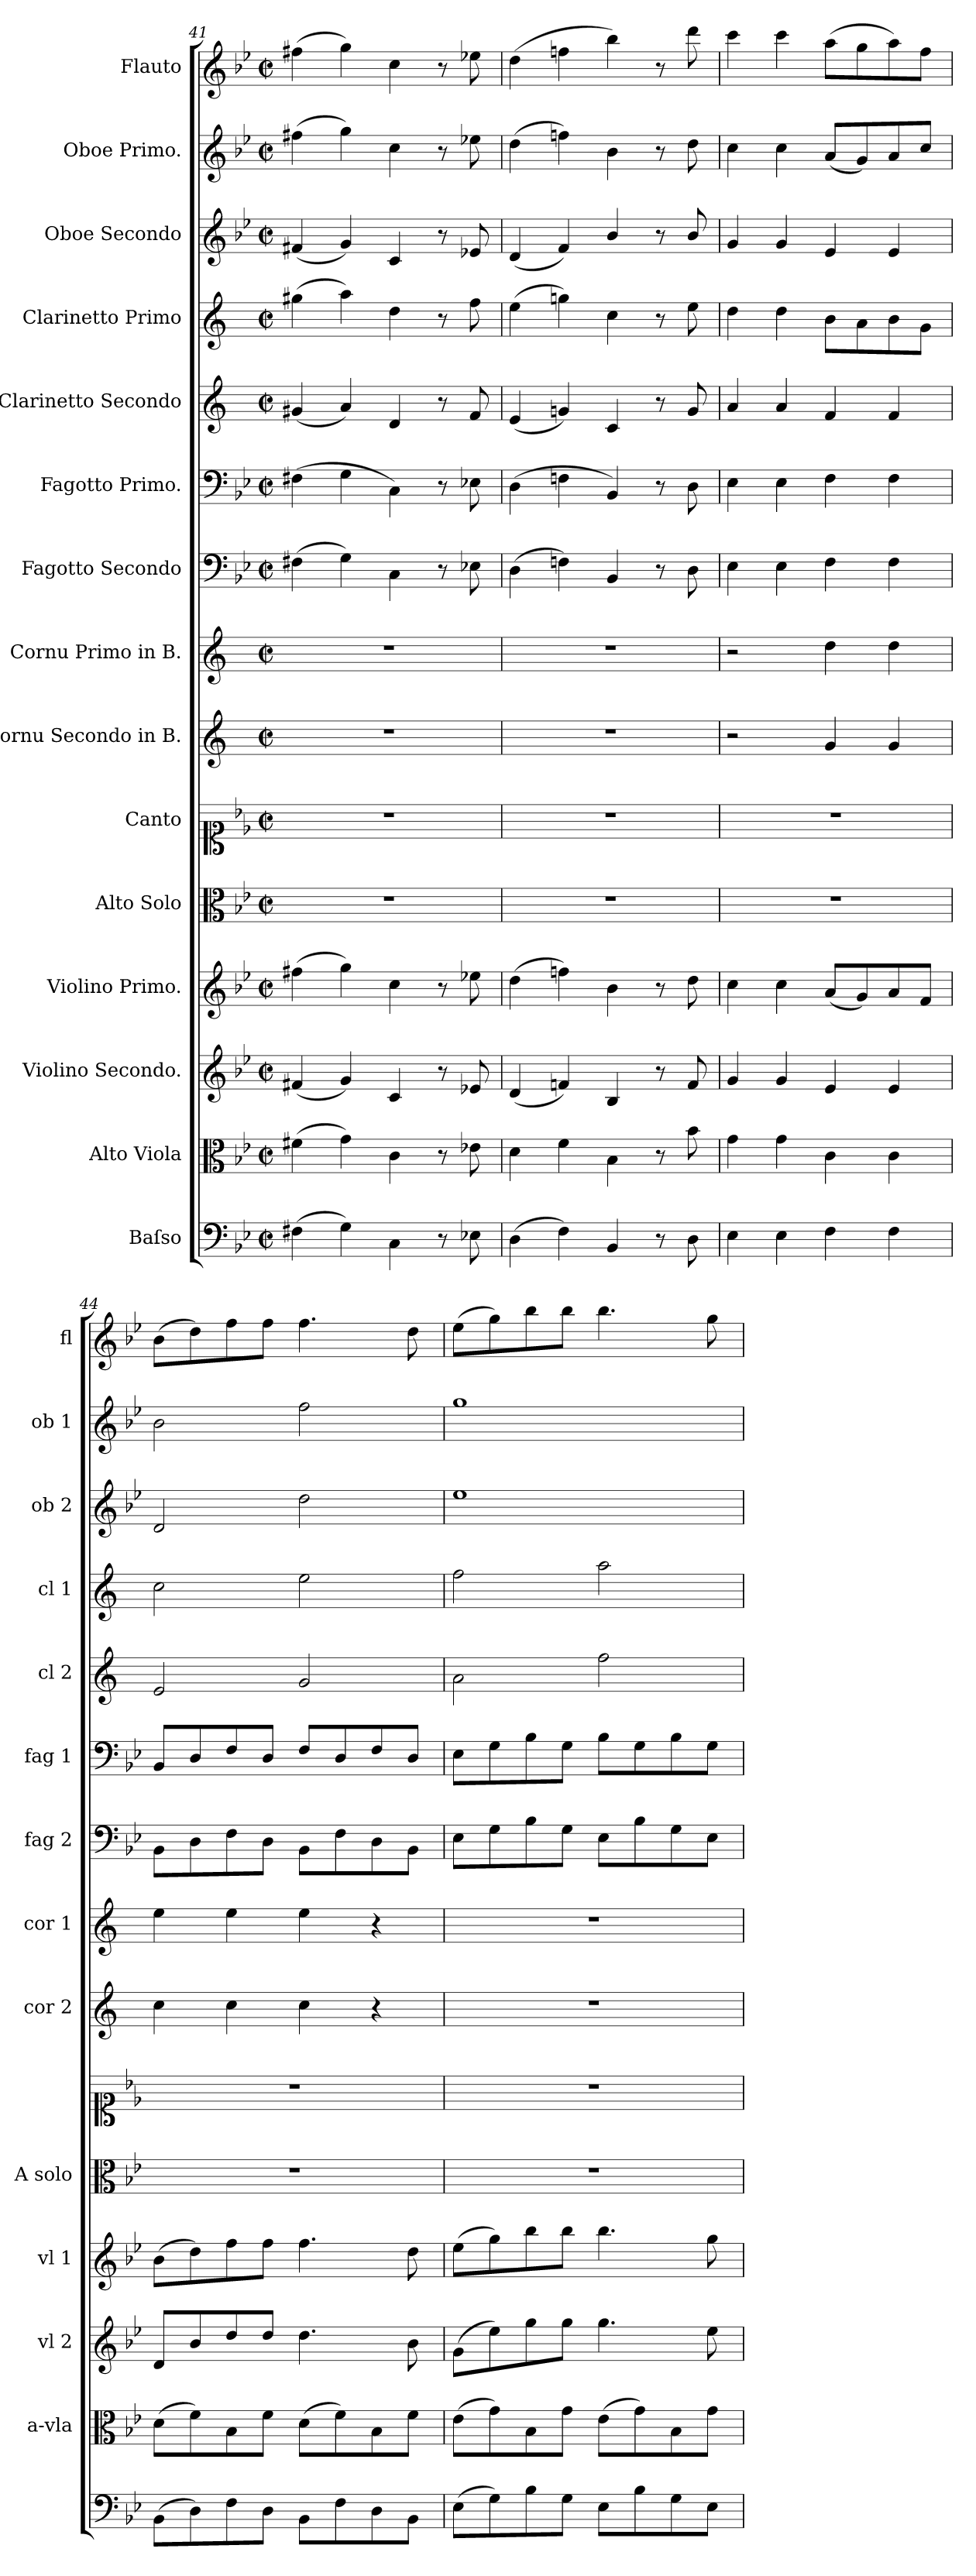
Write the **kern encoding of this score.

**kern	**kern	**kern	**dynam	**kern	**dynam	**kern	**kern	**kern	**kern	**kern	**dynam	**kern	**dynam	**kern	**dynam	**kern	**dynam	**kern	**dynam	**kern	**dynam	**kern	**dynam
*part15	*part14	*part13	*part13	*part12	*part12	*part11	*part10	*part9	*part8	*part7	*part7	*part6	*part6	*part5	*part5	*part4	*part4	*part3	*part3	*part2	*part2	*part1	*part1
*staff15	*staff14	*staff13	*staff13	*staff12	*staff12	*staff11	*staff10	*staff9	*staff8	*staff7	*staff7	*staff6	*staff6	*staff5	*staff5	*staff4	*staff4	*staff3	*staff3	*staff2	*staff2	*staff1	*staff1
*I"Baſso	*I"Alto Viola	*I"Violino Secondo.	*	*I"Violino Primo.	*	*I"Alto Solo	*I"Canto	*I"Cornu Secondo in B.	*I"Cornu Primo in B.	*I"Fagotto Secondo	*	*I"Fagotto Primo.	*	*I"Clarinetto Secondo	*	*I"Clarinetto Primo	*	*I"Oboe Secondo	*	*I"Oboe Primo.	*	*I"Flauto	*
*	*I'a-vla	*I'vl 2	*	*I'vl 1	*	*I'A solo	*	*I'cor 2	*I'cor 1	*I'fag 2	*	*I'fag 1	*	*I'cl 2	*	*I'cl 1	*	*I'ob 2	*	*I'ob 1	*	*I'fl	*
*clefF4	*clefC3	*clefG2	*	*clefG2	*	*clefC3	*clefC1	*clefG2	*clefG2	*clefF4	*	*clefF4	*	*clefG2	*	*clefG2	*	*clefG2	*	*clefG2	*	*clefG2	*
*	*	*	*	*	*	*	*	*ITrd1c2	*ITrd1c2	*	*	*	*	*ITrd1c2	*	*ITrd1c2	*	*	*	*	*	*	*
*k[b-e-]	*k[b-e-]	*k[b-e-]	*	*k[b-e-]	*	*k[b-e-]	*k[b-e-]	*k[b-e-]	*k[b-e-]	*k[b-e-]	*	*k[b-e-]	*	*k[b-e-]	*	*k[b-e-]	*	*k[b-e-]	*	*k[b-e-]	*	*k[b-e-]	*
*B-:	*B-:	*B-:	*	*B-:	*	*B-:	*B-:	*B-:	*B-:	*	*	*	*	*B-:	*	*B-:	*	*B-:	*	*B-:	*	*B-:	*
*M2/2	*M2/2	*M2/2	*	*M2/2	*	*M2/2	*M2/2	*M2/2	*M2/2	*M2/2	*	*M2/2	*	*M2/2	*	*M2/2	*	*M2/2	*	*M2/2	*	*M2/2	*
*met(c|)	*met(c|)	*met(c|)	*	*met(c|)	*	*met(c|)	*met(c|)	*met(c|)	*met(c|)	*met(c|)	*	*met(c|)	*	*met(c|)	*	*met(c|)	*	*met(c|)	*	*met(c|)	*	*met(c|)	*
=41	=41	=41	=41	=41	=41	=41	=41	=41	=41	=41	=41	=41	=41	=41	=41	=41	=41	=41	=41	=41	=41	=41	=41
(4F#X\	(4f#X\	(4f#X/	.	(4ff#X\	.	1r	1r	1r	1r	(4F#X\	.	(4F#X\	.	(4f#X/	.	(4ff#X\	.	(4f#X/	.	(4ff#X\	.	(4ff#X\	.
4G\)	4g\)	4g/)	.	4gg\)	.	.	.	.	.	4G\)	.	4G\	.	4g/)	.	4gg\)	.	4g/)	.	4gg\)	.	4gg\)	.
4C\	4c\	4c/	.	4cc\	.	.	.	.	.	4C\	.	4C\)	.	4c/	.	4cc\	.	4c/	.	4cc\	.	4cc\	.
8r	8r	8r	.	8r	.	.	.	.	.	8r	.	8r	.	8r	.	8r	.	8r	.	8r	.	8r	.
8E-X\	8e-X\	8e-X/	.	8ee-X\	.	.	.	.	.	8E-X\	.	8E-X\	.	8e-/	.	8ee-\	.	8e-X/	.	8ee-X\	.	8ee-X\	.
=42	=42	=42	=42	=42	=42	=42	=42	=42	=42	=42	=42	=42	=42	=42	=42	=42	=42	=42	=42	=42	=42	=42	=42
(4D\	4d\	(4d/	.	(4dd\	.	1r	1r	1r	1r	(4D\	.	(4D\	.	(4d/	.	(4dd\	.	(4d/	.	(4dd\	.	(4dd\	.
4F\)	4f\	4fn/)	.	4ffn\)	.	.	.	.	.	4Fn\)	.	4Fn\	.	4fn/)	.	4ffn\)	.	4f/)	.	4ffn\)	.	4ffn\	.
4BB-/	4B-\	4B-/	.	4b-\	.	.	.	.	.	4BB-/	.	4BB-/)	.	4B-/	.	4b-\	.	4b-/	.	4b-\	.	4bb-\)	.
8r	8r	8r	.	8r	.	.	.	.	.	8r	.	8r	.	8r	.	8r	.	8r	.	8r	.	8r	.
8D\	8b-\	8f/	.	8dd\	.	.	.	.	.	8D\	.	8D\	.	8f/	.	8dd\	.	8b-/	.	8dd\	.	8ddd\	.
=43	=43	=43	=43	=43	=43	=43	=43	=43	=43	=43	=43	=43	=43	=43	=43	=43	=43	=43	=43	=43	=43	=43	=43
4E-\	4g\	4g/	.	4cc\	.	1r	1r	2r	2r	4E-\	.	4E-\	.	4g/	.	4cc\	.	4g/	.	4cc\	.	4ccc\	.
4E-\	4g\	4g/	.	4cc\	.	.	.	.	.	4E-\	.	4E-\	.	4g/	.	4cc\	.	4g/	.	4cc\	.	4ccc\	.
4F\	4c\	4e-/	.	(8a/L	.	.	.	4f/	4cc\	4F\	.	4F\	.	4e-/	.	8a\L	.	4e-/	.	(8a/L	.	(8aa\L	.
.	.	.	.	8g/)	.	.	.	.	.	.	.	.	.	.	.	8g\	.	.	.	8g/)	.	8gg\	.
4F\	4c\	4e-/	.	8a/	.	.	.	4f/	4cc\	4F\	.	4F\	.	4e-/	.	8a\	.	4e-/	.	8a/	.	8aa\)	.
.	.	.	.	8f/J	.	.	.	.	.	.	.	.	.	.	.	8f\J	.	.	.	8cc/J	.	8ff\J	.
=44	=44	=44	=44	=44	=44	=44	=44	=44	=44	=44	=44	=44	=44	=44	=44	=44	=44	=44	=44	=44	=44	=44	=44
!	!	!	!LO:DY:b	!	!	!	!	!	!	!	!	!	!	!	!	!	!	!	!	!	!	!	!
(8BB-\L	(8d\L	8d/L	for	(8b-\L	.	1r	1r	4b-\	4dd\	8BB-\L	.	8BB-/L	.	2d/	.	2b-\	.	2d/	.	2b-\	.	(8b-\L	.
!	!	!	!	!	!	!	!	!	!	!	!	!	!LO:DY:b	!	!	!	!	!	!	!	!	!	!
8D\)	8f\)	8b-/	.	8dd\)	.	.	.	.	.	8D\	.	8D/	for	.	.	.	.	.	.	.	.	8dd\)	.
!	!	!	!	!	!LO:DY:b	!	!	!	!	!	!LO:DY:b	!	!	!	!	!	!	!	!	!	!	!	!
8F\	8B-\	8dd/	.	8ff\	for	.	.	4b-\	4dd\	8F\	for	8F/	.	.	.	.	.	.	.	.	.	8ff\	.
!	!	!	!	!	!	!	!	!	!	!	!	!	!	!	!	!	!	!	!	!	!	!	!LO:DY:b
8D\J	8f\J	8dd/J	.	8ff\J	.	.	.	.	.	8D\J	.	8D/J	.	.	.	.	.	.	.	.	.	8ff\J	for
!	!	!	!	!	!	!	!	!	!	!	!	!	!	!	!LO:DY:b	!	!LO:DY:b	!	!LO:DY:b	!	!LO:DY:b	!	!
8BB-\L	(8d\L	4.dd\	.	4.ff\	.	.	.	4b-\	4dd\	8BB-\L	.	8F/L	.	2f/	for	2dd\	for	2dd\	for	2ff\	for	4.ff\	.
8F\	8f\)	.	.	.	.	.	.	.	.	8F\	.	8D/	.	.	.	.	.	.	.	.	.	.	.
8D\	8B-\	.	.	.	.	.	.	4r	4r	8D\	.	8F/	.	.	.	.	.	.	.	.	.	.	.
8BB-\J	8f\J	8b-\	.	8dd\	.	.	.	.	.	8BB-\J	.	8D/J	.	.	.	.	.	.	.	.	.	8dd\	.
=45	=45	=45	=45	=45	=45	=45	=45	=45	=45	=45	=45	=45	=45	=45	=45	=45	=45	=45	=45	=45	=45	=45	=45
(8E-\L	(8e-\L	(8g\L	.	(8ee-\L	.	1r	1r	1r	1r	8E-\L	.	8E-\L	.	2g\	.	2ee-\	.	1ee-	.	1gg	.	(8ee-\L	.
8G\)	8g\)	8ee-\)	.	8gg\)	.	.	.	.	.	8G\	.	8G\	.	.	.	.	.	.	.	.	.	8gg\)	.
8B-\	8B-\	8gg\	.	8bb-\	.	.	.	.	.	8B-\	.	8B-\	.	.	.	.	.	.	.	.	.	8bb-\	.
8G\J	8g\J	8gg\J	.	8bb-\J	.	.	.	.	.	8G\J	.	8G\J	.	.	.	.	.	.	.	.	.	8bb-\J	.
8E-\L	(8e-\L	4.gg\	.	4.bb-\	.	.	.	.	.	8E-\L	.	8B-\L	.	2ee-\	.	2gg\	.	.	.	.	.	4.bb-\	.
8B-\	8g\)	.	.	.	.	.	.	.	.	8B-\	.	8G\	.	.	.	.	.	.	.	.	.	.	.
8G\	8B-\	.	.	.	.	.	.	.	.	8G\	.	8B-\	.	.	.	.	.	.	.	.	.	.	.
8E-\J	8g\J	8ee-\	.	8gg\	.	.	.	.	.	8E-\J	.	8G\J	.	.	.	.	.	.	.	.	.	8gg\	.
=	=	=	=	=	=	=	=	=	=	=	=	=	=	=	=	=	=	=	=	=	=	=	=
*-	*-	*-	*-	*-	*-	*-	*-	*-	*-	*-	*-	*-	*-	*-	*-	*-	*-	*-	*-	*-	*-	*-	*-
